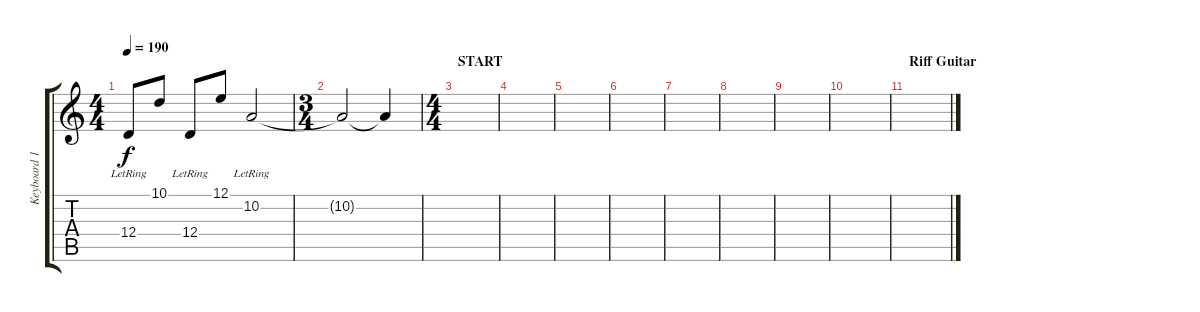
\track ("Keyboard 1" "Keyboard 1") {instrument electricgrandpiano}
\staff {score tabs}
\tuning (E4 B3 G3 D3 A2 D2) {hide}
\ts (4 4)
\tempo 190
\clef g2
\ks c
12.4{lr}.8{dy f volume 14 instrument electricgrandpiano} 10.1.8 12.4{lr}.8 12.1.8 10.2{lr}.2 |
\ts (3 4)
10.2{t}.2 10.2{t}.4 |
\ts (4 4)
\section ("" "START")
|
|
|
|
|
|
|
|
\section ("" "Riff Guitar")
